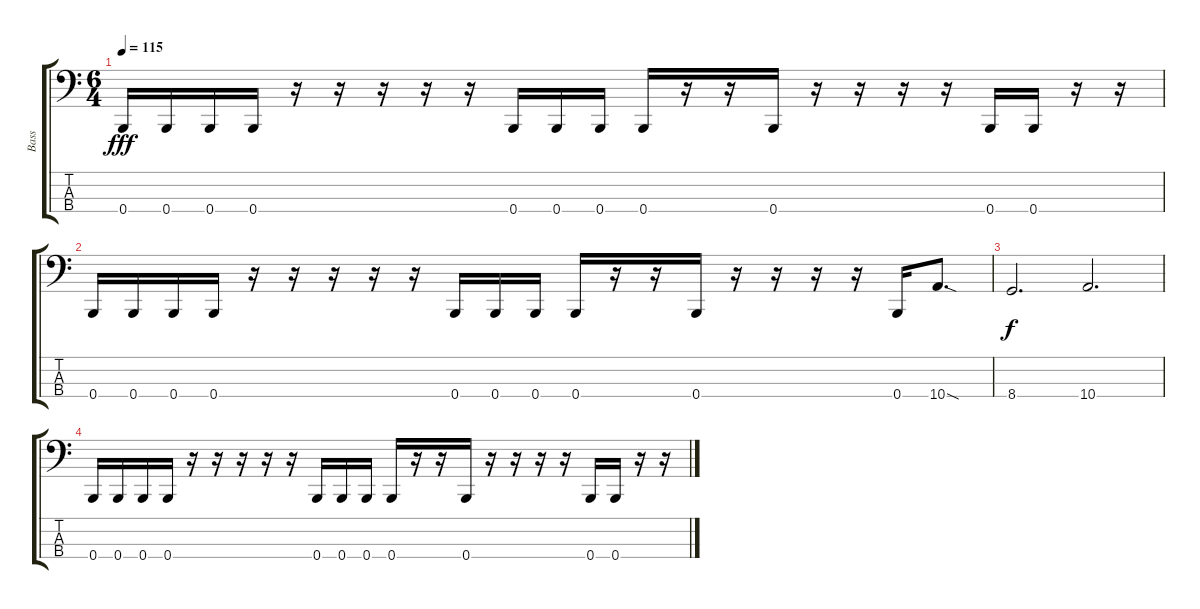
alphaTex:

\track ("Bass" "Bass") {instrument electricbasspick}
\staff {score tabs}
\tuning (E2 B1 Gb1 B0) {hide}
\ts (6 4)
\tempo 115
\clef f4
\ks c
0.4.16{dy fff} 0.4.16 0.4.16 0.4.16 r.16 r.16 r.16 r.16 r.16 0.4.16 0.4.16 0.4.16 0.4.16 r.16 r.16 0.4.16 r.16 r.16 r.16 r.16 0.4.16 0.4.16 r.16 r.16 |
0.4.16 0.4.16 0.4.16 0.4.16 r.16 r.16 r.16 r.16 r.16 0.4.16 0.4.16 0.4.16 0.4.16 r.16 r.16 0.4.16 r.16 r.16 r.16 r.16 0.4.16 10.4{sod}.8{d} |
8.4.2{d dy f} 10.4.2{d} |
0.4.16 0.4.16 0.4.16 0.4.16 r.16 r.16 r.16 r.16 r.16 0.4.16 0.4.16 0.4.16 0.4.16 r.16 r.16 0.4.16 r.16 r.16 r.16 r.16 0.4.16 0.4.16 r.16 r.16
